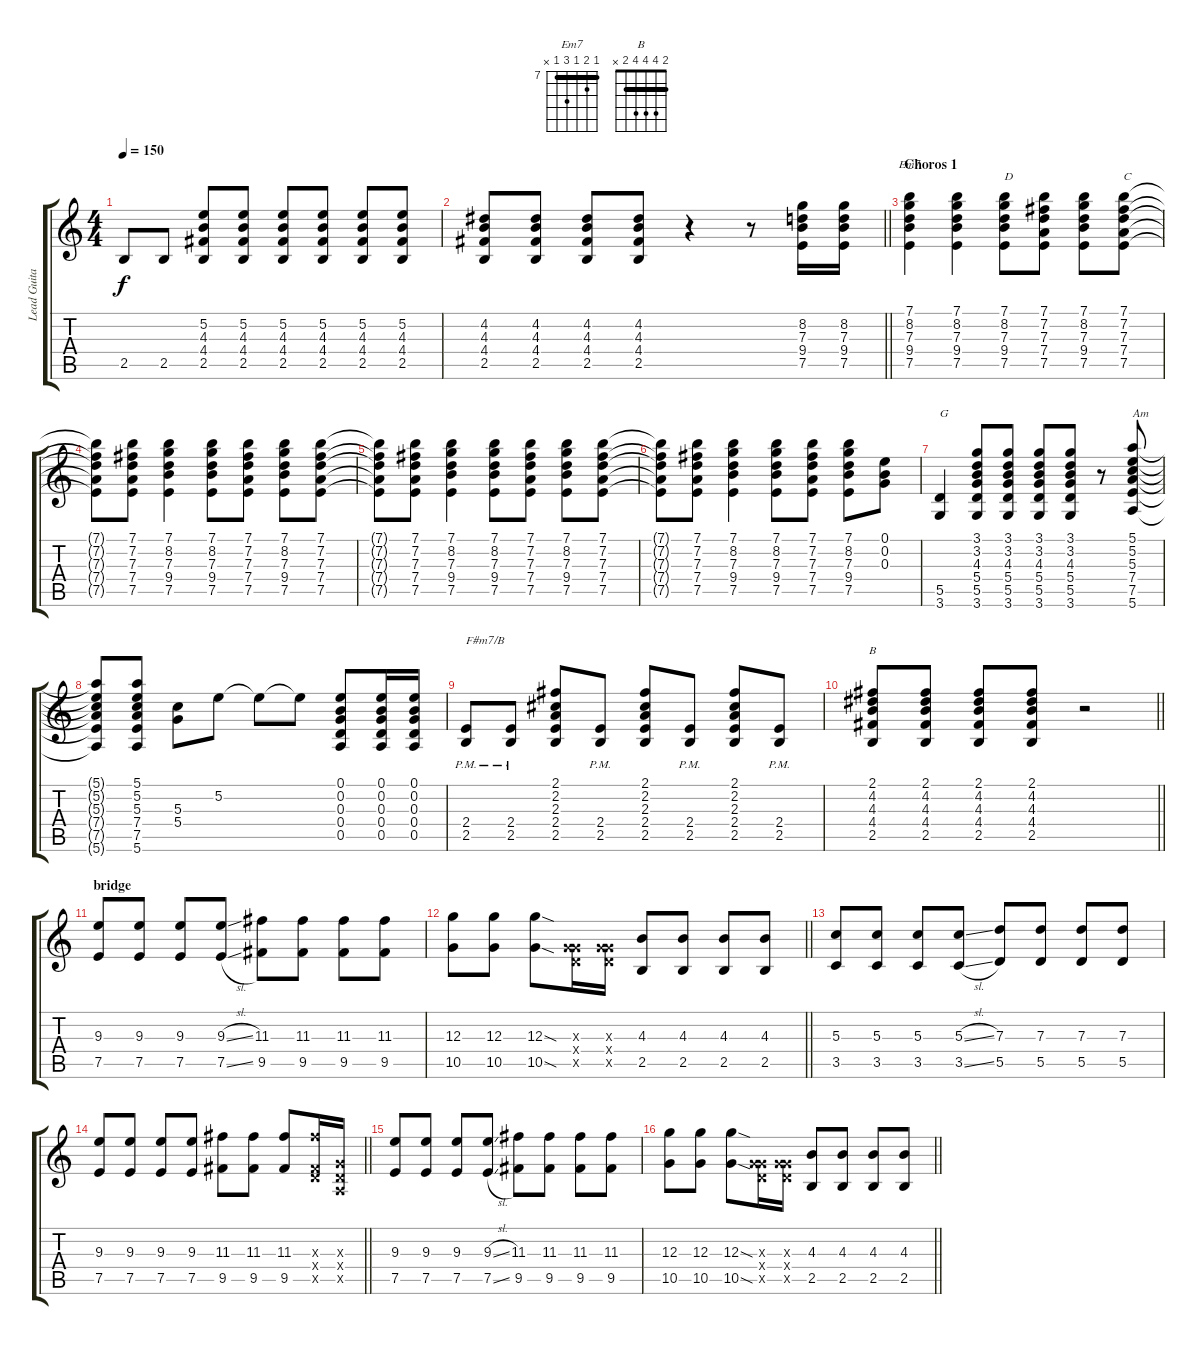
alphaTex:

\track ("Lead Guitar" "Lead Guita") {instrument distortionguitar}
\staff {score tabs}
\tuning (E4 B3 G3 D3 A2 E2) {hide}
\chord ("Em7" 7 8 7 9 7 x) {firstfret 7 barre 7}
\chord ("B" 2 4 4 4 2 x) {barre 2}
\ts (4 4)
\tempo 150
\clef g2
\ks c
2.5.8{dy f} 2.5.8 (5.2 4.3 4.4 2.5).8 (5.2 4.3 4.4 2.5).8 (5.2 4.3 4.4 2.5).8 (5.2 4.3 4.4 2.5).8 (5.2 4.3 4.4 2.5).8 (5.2 4.3 4.4 2.5).8 |
\barLineRight lightlight
(4.2 4.3 4.4 2.5).8 (4.2 4.3 4.4 2.5).8 (4.2 4.3 4.4 2.5).8 (4.2 4.3 4.4 2.5).8 r.4 r.8 (8.2 7.3 9.4 7.5).16 (8.2 7.3 9.4 7.5).16 |
\section ("" "Choros 1")
(7.1 8.2 7.3 9.4 7.5).4{ch "Em7"} (7.1 8.2 7.3 9.4 7.5).4 (7.1 8.2 7.3 9.4 7.5).8{txt "D"} (7.1 7.2 7.3 7.4 7.5).8 (7.1 8.2 7.3 9.4 7.5).8 (7.1 7.2 7.3 7.4 7.5).8{txt "C"} |
(7.1{t} 7.2{t} 7.3{t} 7.4{t} 7.5{t}).8 (7.1 7.2 7.3 7.4 7.5).8 (7.1 8.2 7.3 9.4 7.5).4 (7.1 8.2 7.3 9.4 7.5).8 (7.1 7.2 7.3 7.4 7.5).8 (7.1 8.2 7.3 9.4 7.5).8 (7.1 7.2 7.3 7.4 7.5).8 |
(7.1{t} 7.2{t} 7.3{t} 7.4{t} 7.5{t}).8 (7.1 7.2 7.3 7.4 7.5).8 (7.1 8.2 7.3 9.4 7.5).4 (7.1 8.2 7.3 9.4 7.5).8 (7.1 7.2 7.3 7.4 7.5).8 (7.1 8.2 7.3 9.4 7.5).8 (7.1 7.2 7.3 7.4 7.5).8 |
(7.1{t} 7.2{t} 7.3{t} 7.4{t} 7.5{t}).8 (7.1 7.2 7.3 7.4 7.5).8 (7.1 8.2 7.3 9.4 7.5).4 (7.1 8.2 7.3 9.4 7.5).8 (7.1 7.2 7.3 7.4 7.5).8 (7.1 8.2 7.3 9.4 7.5).8 (0.1 0.2 0.3).8 |
(5.5 3.6).4{txt "G"} (3.1 3.2 4.3 5.4 5.5 3.6).8 (3.1 3.2 4.3 5.4 5.5 3.6).8 (3.1 3.2 4.3 5.4 5.5 3.6).8 (3.1 3.2 4.3 5.4 5.5 3.6).8 r.8 (5.1 5.2 5.3 7.4 7.5 5.6).8{txt "Am"} |
(5.1{t} 5.2{t} 5.3{t} 7.4{t} 7.5{t} 5.6{t}).8 (5.1 5.2 5.3 7.4 7.5 5.6).8 (5.3 5.4).8 5.2.8 5.2{t}.8 5.2{t}.8 (0.1 0.2 0.3 0.4 0.5).8 (0.1 0.2 0.3 0.4 0.5).16 (0.1 0.2 0.3 0.4 0.5).16 |
(2.4{pm} 2.5).8{txt "F#m7/B"} (2.4{pm} 2.5).8 (2.1 2.2 2.3 2.4 2.5).8 (2.4{pm} 2.5).8 (2.1 2.2 2.3 2.4 2.5).8 (2.4{pm} 2.5).8 (2.1 2.2 2.3 2.4 2.5).8 (2.4{pm} 2.5).8 |
\barLineRight lightlight
(2.1 4.2 4.3 4.4 2.5).8{ch "B"} (2.1 4.2 4.3 4.4 2.5).8 (2.1 4.2 4.3 4.4 2.5).8 (2.1 4.2 4.3 4.4 2.5).8 r.2 |
\section ("" "bridge")
(9.3 7.5).8 (9.3 7.5).8 (9.3 7.5).8 (9.3{sl} 7.5{sl}).8 (11.3 9.5).8 (11.3 9.5).8 (11.3 9.5).8 (11.3 9.5).8 |
\barLineRight lightlight
(12.3 10.5).8 (12.3 10.5).8 (12.3{sod} 10.5{sod}).8 (0.3{x} 0.4{x} 10.5{x}).16 (0.3{x} 0.4{x} 10.5{x}).16 (4.3 2.5).8 (4.3 2.5).8 (4.3 2.5).8 (4.3 2.5).8 |
(5.3 3.5).8 (5.3 3.5).8 (5.3 3.5).8 (5.3{sl} 3.5{sl}).8 (7.3 5.5).8 (7.3 5.5).8 (7.3 5.5).8 (7.3 5.5).8 |
\barLineRight lightlight
(9.3 7.5).8 (9.3 7.5).8 (9.3 7.5).8 (9.3 7.5).8 (11.3 9.5).8 (11.3 9.5).8 (11.3 9.5).8 (11.3{x} 0.4{x} 9.5{x}).16 (0.3{x} 0.4{x} 0.5{x}).16 |
(9.3 7.5).8 (9.3 7.5).8 (9.3 7.5).8 (9.3{sl} 7.5{sl}).8 (11.3 9.5).8 (11.3 9.5).8 (11.3 9.5).8 (11.3 9.5).8 |
\barLineRight lightlight
(12.3 10.5).8 (12.3 10.5).8 (12.3{sod} 10.5{sod}).8 (0.3{x} 0.4{x} 10.5{x}).16 (0.3{x} 0.4{x} 10.5{x}).16 (4.3 2.5).8 (4.3 2.5).8 (4.3 2.5).8 (4.3 2.5).8
